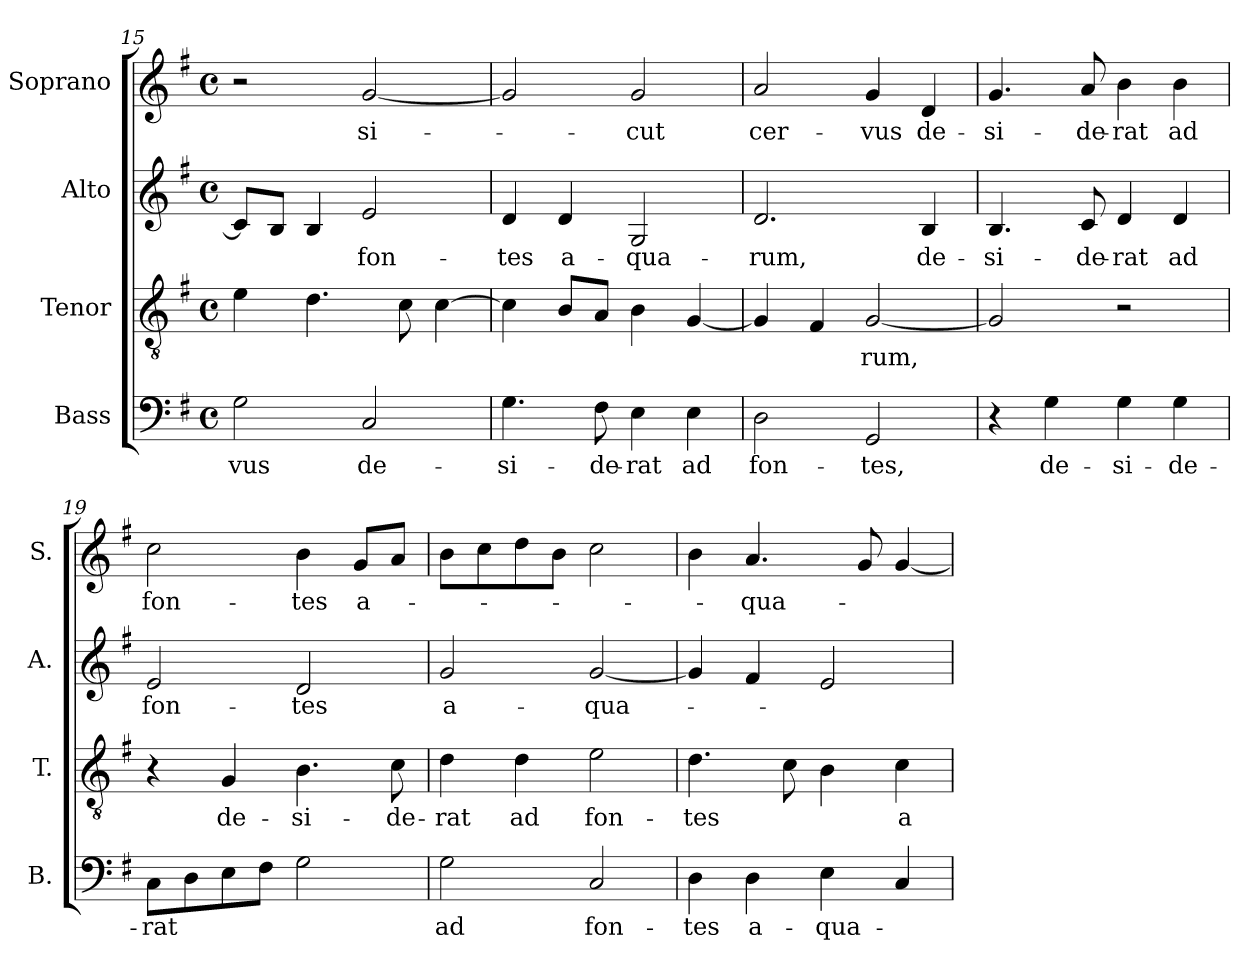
**kern	**text	**kern	**text	**kern	**text	**kern	**text
*part4	*part4	*part3	*part3	*part2	*part2	*part1	*part1
*staff4	*staff4	*staff3	*staff3	*staff2	*staff2	*staff1	*staff1
*I"Bass	*	*I"Tenor	*	*I"Alto	*	*I"Soprano	*
*I'B.	*	*I'T.	*	*I'A.	*	*I'S.	*
*clefF4	*	*clefGv2	*	*clefG2	*	*clefG2	*
*	*	*ITrd7c12	*	*	*	*	*
*k[f#]	*	*k[f#]	*	*k[f#]	*	*k[f#]	*
*G:	*	*G:	*	*G:	*	*G:	*
*M4/4	*	*M4/4	*	*M4/4	*	*M4/4	*
*met(c)	*	*met(c)	*	*met(c)	*	*met(c)	*
=15	=15	=15	=15	=15	=15	=15	=15
!	!LO:LY:b:color=#000000	!	!	!	!	!	!
2Gi\	-vus	4Ei\	.	8ci/L]	.	2r	.
.	.	.	.	8Bi/J	.	.	.
.	.	4.Di\	.	4Bi/	.	.	.
!	!LO:LY:b:color=#000000	!	!	!	!	!	!
!	!	!	!	!	!LO:LY:b:color=#000000	!	!
!	!	!	!	!	!	!	!LO:LY:b:color=#000000
2Ci/	de-	.	.	2ei/	fon-	[2gi/	si-
.	.	8Ci\	.	.	.	.	.
.	.	[4Ci\	.	.	.	.	.
=16	=16	=16	=16	=16	=16	=16	=16
!	!LO:LY:b:color=#000000	!	!	!	!	!	!
!	!	!	!	!	!LO:LY:b:color=#000000	!	!
4.Gi\	-si-	4Ci\]	.	4di/	-tes	2gi/]	.
!	!	!	!	!	!LO:LY:b:color=#000000	!	!
.	.	8BBi/L	.	4di/	a-	.	.
!	!LO:LY:b:color=#000000	!	!	!	!	!	!
8F#i\	-de-	8AAi/J	.	.	.	.	.
!	!LO:LY:b:color=#000000	!	!	!	!	!	!
!	!	!	!	!	!LO:LY:b:color=#000000	!	!
!	!	!	!	!	!	!	!LO:LY:b:color=#000000
4Ei\	-rat	4BBi\	.	2Gi/	-qua-	2gi/	-cut
!	!LO:LY:b:color=#000000	!	!	!	!	!	!
4Ei\	ad	[4GGi/	.	.	.	.	.
=17	=17	=17	=17	=17	=17	=17	=17
!	!LO:LY:b:color=#000000	!	!	!	!	!	!
!	!	!	!	!	!LO:LY:b:color=#000000	!	!
!	!	!	!	!	!	!	!LO:LY:b:color=#000000
2Di\	fon-	4GGi/]	.	2.di/	-rum,	2ai/	cer-
.	.	4FF#i/	.	.	.	.	.
!	!LO:LY:b:color=#000000	!	!	!	!	!	!
!	!	!	!LO:LY:b:color=#000000	!	!	!	!
!	!	!	!	!	!	!	!LO:LY:b:color=#000000
2GGi/	-tes,	[2GGi/	-rum,	.	.	4gi/	-vus
!	!	!	!	!	!LO:LY:b:color=#000000	!	!
!	!	!	!	!	!	!	!LO:LY:b:color=#000000
.	.	.	.	4Bi/	de-	4di/	de-
=18	=18	=18	=18	=18	=18	=18	=18
!	!	!	!	!	!LO:LY:b:color=#000000	!	!
!	!	!	!	!	!	!	!LO:LY:b:color=#000000
4r	.	2GGi/]	.	4.Bi/	-si-	4.gi/	-si-
!	!LO:LY:b:color=#000000	!	!	!	!	!	!
4Gi\	de-	.	.	.	.	.	.
!	!	!	!	!	!LO:LY:b:color=#000000	!	!
!	!	!	!	!	!	!	!LO:LY:b:color=#000000
.	.	.	.	8ci/	-de-	8ai/	-de-
!	!LO:LY:b:color=#000000	!	!	!	!	!	!
!	!	!	!	!	!LO:LY:b:color=#000000	!	!
!	!	!	!	!	!	!	!LO:LY:b:color=#000000
4Gi\	-si-	2r	.	4di/	-rat	4bi\	-rat
!	!LO:LY:b:color=#000000	!	!	!	!	!	!
!	!	!	!	!	!LO:LY:b:color=#000000	!	!
!	!	!	!	!	!	!	!LO:LY:b:color=#000000
4Gi\	-de-	.	.	4di/	ad	4bi\	ad
!!LO:PB:g=z
=19	=19	=19	=19	=19	=19	=19	=19
!	!LO:LY:b:color=#000000	!	!	!	!	!	!
!	!	!	!	!	!LO:LY:b:color=#000000	!	!
!	!	!	!	!	!	!	!LO:LY:b:color=#000000
8Ci\L	-rat	4r	.	2ei/	fon-	2cci\	fon-
8Di\	.	.	.	.	.	.	.
!	!	!	!LO:LY:b:color=#000000	!	!	!	!
8Ei\	.	4GGi/	de-	.	.	.	.
8F#i\J	.	.	.	.	.	.	.
!	!	!	!LO:LY:b:color=#000000	!	!	!	!
!	!	!	!	!	!LO:LY:b:color=#000000	!	!
!	!	!	!	!	!	!	!LO:LY:b:color=#000000
2Gi\	.	4.BBi\	-si-	2di/	-tes	4bi\	-tes
!	!	!	!	!	!	!	!LO:LY:b:color=#000000
.	.	.	.	.	.	8gi/L	a-
!	!	!	!LO:LY:b:color=#000000	!	!	!	!
.	.	8Ci\	-de-	.	.	8ai/J	.
=20	=20	=20	=20	=20	=20	=20	=20
!	!LO:LY:b:color=#000000	!	!	!	!	!	!
!	!	!	!LO:LY:b:color=#000000	!	!	!	!
!	!	!	!	!	!LO:LY:b:color=#000000	!	!
2Gi\	ad	4Di\	-rat	2gi/	a-	8bi\L	.
.	.	.	.	.	.	8cci\	.
!	!	!	!LO:LY:b:color=#000000	!	!	!	!
.	.	4Di\	ad	.	.	8ddi\	.
.	.	.	.	.	.	8bi\J	.
!	!LO:LY:b:color=#000000	!	!	!	!	!	!
!	!	!	!LO:LY:b:color=#000000	!	!	!	!
!	!	!	!	!	!LO:LY:b:color=#000000	!	!
2Ci/	fon-	2Ei\	fon-	[2gi/	-qua-	2cci\	.
=21	=21	=21	=21	=21	=21	=21	=21
!	!LO:LY:b:color=#000000	!	!	!	!	!	!
!	!	!	!LO:LY:b:color=#000000	!	!	!	!
4Di\	-tes	4.Di\	-tes	4gi/]	.	4bi\	.
!	!LO:LY:b:color=#000000	!	!	!	!	!	!
!	!	!	!	!	!	!	!LO:LY:b:color=#000000
4Di\	a-	.	.	4f#i/	.	4.ai/	-qua-
.	.	8Ci\	.	.	.	.	.
!	!LO:LY:b:color=#000000	!	!	!	!	!	!
4Ei\	-qua-	4BBi\	.	2ei/	.	.	.
.	.	.	.	.	.	8gi/	.
!	!	!	!LO:LY:b:color=#000000	!	!	!	!
4Ci/	.	4Ci\	a-	.	.	[4gi/	.
=	=	=	=	=	=	=	=
*-	*-	*-	*-	*-	*-	*-	*-
